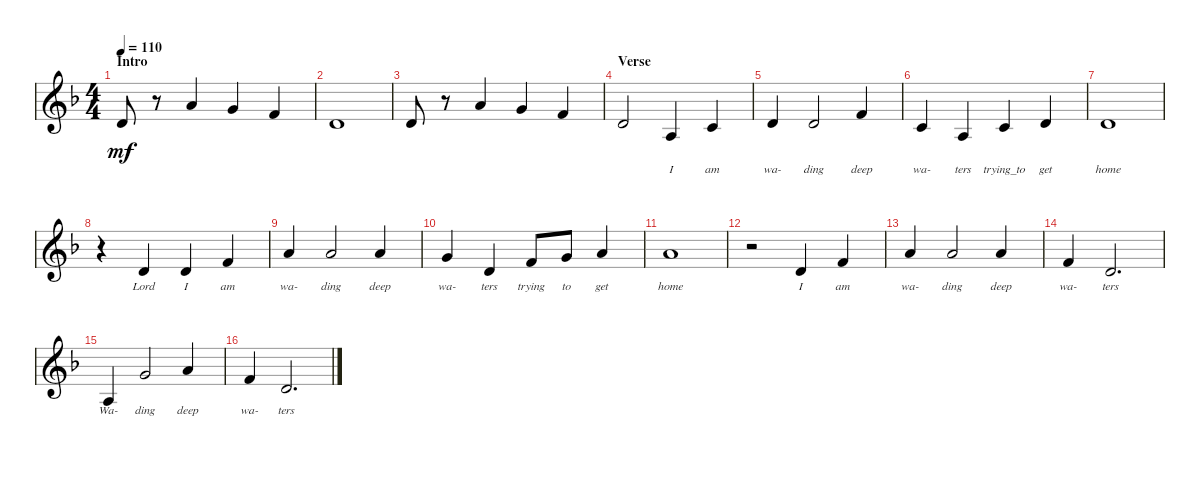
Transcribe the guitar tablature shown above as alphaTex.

\defaultSystemsLayout 4
\bracketExtendMode groupsimilarinstruments
\singleTrackTrackNamePolicy hidden
\firstSystemTrackNameOrientation horizontal
\otherSystemsTrackNameOrientation horizontal
\track ("Lead" "Lead") {instrument acousticguitarsteel}
\staff {score}
\tuning (E4 B3 G3 D3 A2 E2)
\ts (4 4)
\section ("" "Intro")
\tempo 110
\clef g2
\ks f
0.4.8{lyrics (0 "") lyrics (1 "") lyrics (2 "") lyrics (3 "") lyrics (4 "") dy mf instrument acousticguitarsteel} r.8 2.3.4{lyrics (0 "") lyrics (1 "") lyrics (2 "") lyrics (3 "") lyrics (4 "")} 0.3.4{lyrics (0 "") lyrics (1 "") lyrics (2 "") lyrics (3 "") lyrics (4 "")} 3.4.4{lyrics (0 "") lyrics (1 "") lyrics (2 "") lyrics (3 "") lyrics (4 "")} |
0.4.1{lyrics (0 "") lyrics (1 "") lyrics (2 "") lyrics (3 "") lyrics (4 "")} |
0.4.8{lyrics (0 "") lyrics (1 "") lyrics (2 "") lyrics (3 "") lyrics (4 "")} r.8 2.3.4{lyrics (0 "") lyrics (1 "") lyrics (2 "") lyrics (3 "") lyrics (4 "")} 0.3.4{lyrics (0 "") lyrics (1 "") lyrics (2 "") lyrics (3 "") lyrics (4 "")} 3.4.4{lyrics (0 "") lyrics (1 "") lyrics (2 "") lyrics (3 "") lyrics (4 "")} |
\section ("" "Verse")
0.4.2{lyrics (0 "") lyrics (1 "") lyrics (2 "") lyrics (3 "") lyrics (4 "")} 0.5.4{lyrics (0 "I") lyrics (1 "") lyrics (2 "") lyrics (3 "") lyrics (4 "")} 3.5.4{lyrics (0 "am") lyrics (1 "") lyrics (2 "") lyrics (3 "") lyrics (4 "")} |
0.4.4{lyrics (0 "wa-") lyrics (1 "") lyrics (2 "") lyrics (3 "") lyrics (4 "")} 0.4.2{lyrics (0 "ding") lyrics (1 "") lyrics (2 "") lyrics (3 "") lyrics (4 "")} 3.4.4{lyrics (0 "deep") lyrics (1 "") lyrics (2 "") lyrics (3 "") lyrics (4 "")} |
3.5.4{lyrics (0 "wa-") lyrics (1 "") lyrics (2 "") lyrics (3 "") lyrics (4 "")} 0.5.4{lyrics (0 "ters") lyrics (1 "") lyrics (2 "") lyrics (3 "") lyrics (4 "")} 3.5.4{lyrics (0 "trying_to") lyrics (1 "") lyrics (2 "") lyrics (3 "") lyrics (4 "")} 0.4.4{lyrics (0 "get") lyrics (1 "") lyrics (2 "") lyrics (3 "") lyrics (4 "")} |
0.4.1{lyrics (0 "home") lyrics (1 "") lyrics (2 "") lyrics (3 "") lyrics (4 "")} |
r.4 0.4.4{lyrics (0 "Lord") lyrics (1 "") lyrics (2 "") lyrics (3 "") lyrics (4 "")} 0.4.4{lyrics (0 "I") lyrics (1 "") lyrics (2 "") lyrics (3 "") lyrics (4 "")} 3.4.4{lyrics (0 "am") lyrics (1 "") lyrics (2 "") lyrics (3 "") lyrics (4 "")} |
2.3.4{lyrics (0 "wa-") lyrics (1 "") lyrics (2 "") lyrics (3 "") lyrics (4 "")} 2.3.2{lyrics (0 "ding") lyrics (1 "") lyrics (2 "") lyrics (3 "") lyrics (4 "")} 2.3.4{lyrics (0 "deep") lyrics (1 "") lyrics (2 "") lyrics (3 "") lyrics (4 "")} |
0.3.4{lyrics (0 "wa-") lyrics (1 "") lyrics (2 "") lyrics (3 "") lyrics (4 "")} 0.4.4{lyrics (0 "ters") lyrics (1 "") lyrics (2 "") lyrics (3 "") lyrics (4 "")} 3.4.8{lyrics (0 "trying") lyrics (1 "") lyrics (2 "") lyrics (3 "") lyrics (4 "")} 0.3.8{lyrics (0 "to") lyrics (1 "") lyrics (2 "") lyrics (3 "") lyrics (4 "")} 2.3.4{lyrics (0 "get") lyrics (1 "") lyrics (2 "") lyrics (3 "") lyrics (4 "")} |
2.3.1{lyrics (0 "home") lyrics (1 "") lyrics (2 "") lyrics (3 "") lyrics (4 "")} |
r.2 0.4.4{lyrics (0 "I") lyrics (1 "") lyrics (2 "") lyrics (3 "") lyrics (4 "")} 3.4.4{lyrics (0 "am") lyrics (1 "") lyrics (2 "") lyrics (3 "") lyrics (4 "")} |
2.3.4{lyrics (0 "wa-") lyrics (1 "") lyrics (2 "") lyrics (3 "") lyrics (4 "")} 2.3.2{lyrics (0 "ding") lyrics (1 "") lyrics (2 "") lyrics (3 "") lyrics (4 "")} 2.3.4{lyrics (0 "deep") lyrics (1 "") lyrics (2 "") lyrics (3 "") lyrics (4 "")} |
3.4.4{lyrics (0 "wa-") lyrics (1 "") lyrics (2 "") lyrics (3 "") lyrics (4 "")} 0.4.2{d lyrics (0 "ters") lyrics (1 "") lyrics (2 "") lyrics (3 "") lyrics (4 "")} |
0.5.4{lyrics (0 "Wa-") lyrics (1 "") lyrics (2 "") lyrics (3 "") lyrics (4 "")} 0.3.2{lyrics (0 "ding") lyrics (1 "") lyrics (2 "") lyrics (3 "") lyrics (4 "")} 2.3.4{lyrics (0 "deep") lyrics (1 "") lyrics (2 "") lyrics (3 "") lyrics (4 "")} |
3.4.4{lyrics (0 "wa-") lyrics (1 "") lyrics (2 "") lyrics (3 "") lyrics (4 "")} 0.4.2{d lyrics (0 "ters") lyrics (1 "") lyrics (2 "") lyrics (3 "") lyrics (4 "")}
